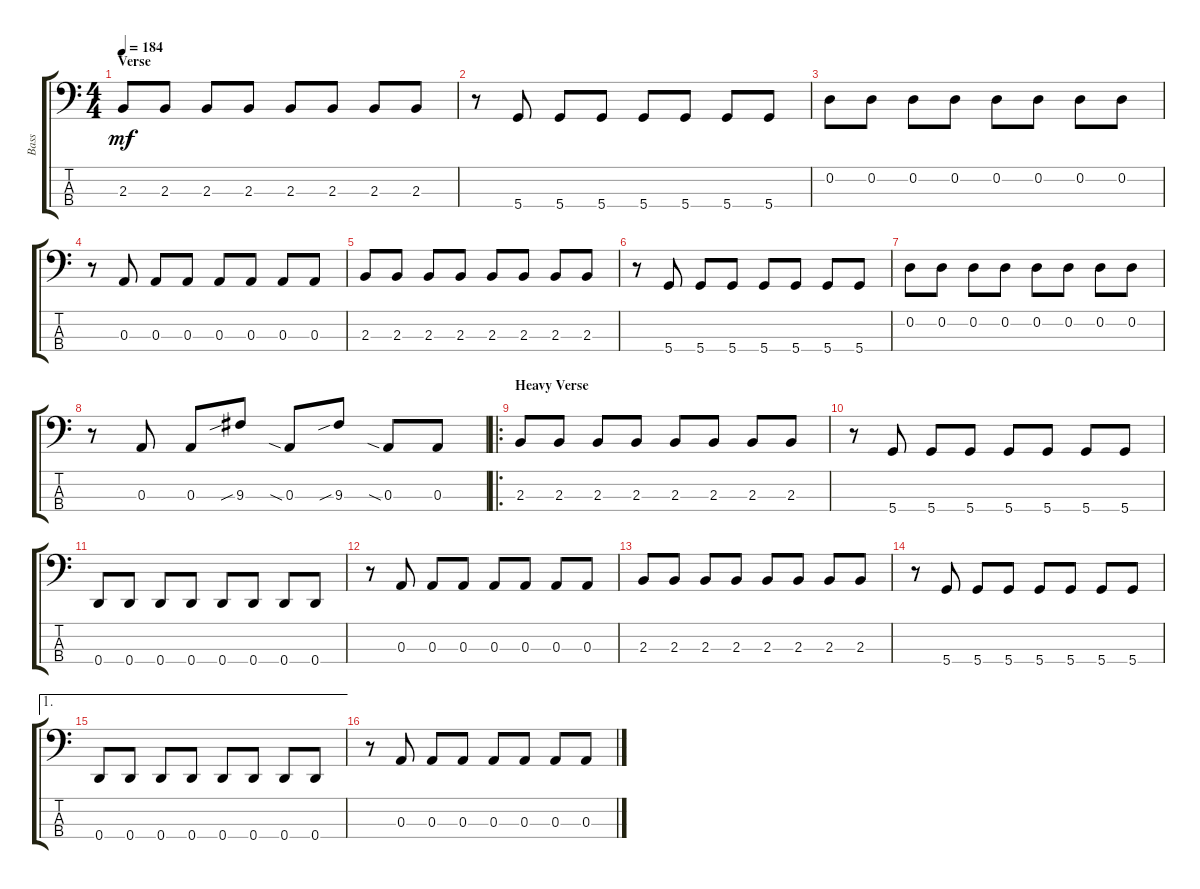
\track ("Bass" "Bass") {instrument electricbassfinger}
\staff {score tabs}
\tuning (G2 D2 A1 D1) {hide}
\ts (4 4)
\section ("" "Verse")
\tempo 184
\clef f4
\ks c
2.3.8{dy mf} 2.3.8 2.3.8 2.3.8 2.3.8 2.3.8 2.3.8 2.3.8 |
r.8 5.4.8 5.4.8 5.4.8 5.4.8 5.4.8 5.4.8 5.4.8 |
0.2.8 0.2.8 0.2.8 0.2.8 0.2.8 0.2.8 0.2.8 0.2.8 |
r.8 0.3.8 0.3.8 0.3.8 0.3.8 0.3.8 0.3.8 0.3.8 |
2.3.8 2.3.8 2.3.8 2.3.8 2.3.8 2.3.8 2.3.8 2.3.8 |
r.8 5.4.8 5.4.8 5.4.8 5.4.8 5.4.8 5.4.8 5.4.8 |
0.2.8 0.2.8 0.2.8 0.2.8 0.2.8 0.2.8 0.2.8 0.2.8 |
r.8 0.3.8 0.3.8 9.3{sib}.8 0.3{sia}.8 9.3{sib}.8 0.3{sia}.8 0.3.8 |
\ro
\section ("" "Heavy Verse")
2.3.8 2.3.8 2.3.8 2.3.8 2.3.8 2.3.8 2.3.8 2.3.8 |
r.8 5.4.8 5.4.8 5.4.8 5.4.8 5.4.8 5.4.8 5.4.8 |
0.4.8 0.4.8 0.4.8 0.4.8 0.4.8 0.4.8 0.4.8 0.4.8 |
r.8 0.3.8 0.3.8 0.3.8 0.3.8 0.3.8 0.3.8 0.3.8 |
2.3.8 2.3.8 2.3.8 2.3.8 2.3.8 2.3.8 2.3.8 2.3.8 |
r.8 5.4.8 5.4.8 5.4.8 5.4.8 5.4.8 5.4.8 5.4.8 |
\ae 1
0.4.8 0.4.8 0.4.8 0.4.8 0.4.8 0.4.8 0.4.8 0.4.8 |
r.8 0.3.8 0.3.8 0.3.8 0.3.8 0.3.8 0.3.8 0.3.8
